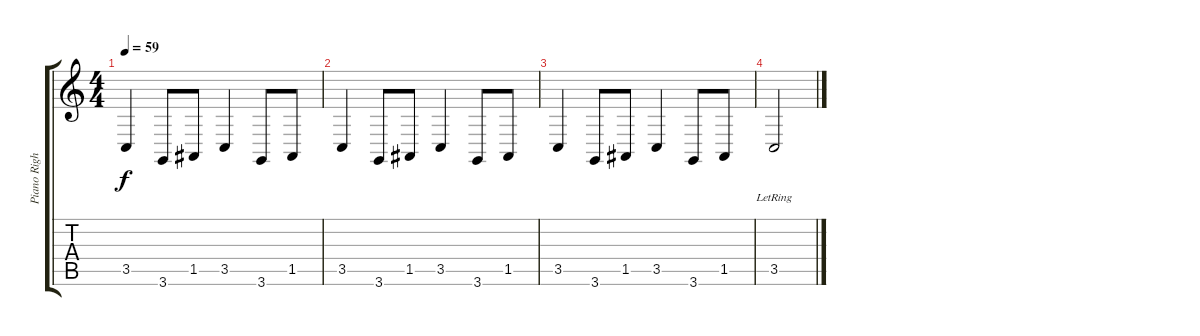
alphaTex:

\track ("Piano Right Hand " "Piano Righ") {instrument acousticgrandpiano}
\staff {score tabs}
\tuning (E4 B3 G3 D3 A2 E2) {hide}
\ts (4 4)
\tempo 59
\clef g2
\ks c
3.5.4{dy f} 3.6.8 1.5.8 3.5.4 3.6.8 1.5.8 |
3.5.4 3.6.8 1.5.8 3.5.4 3.6.8 1.5.8 |
3.5.4 3.6.8 1.5.8 3.5.4 3.6.8 1.5.8 |
3.5{lr}.2
